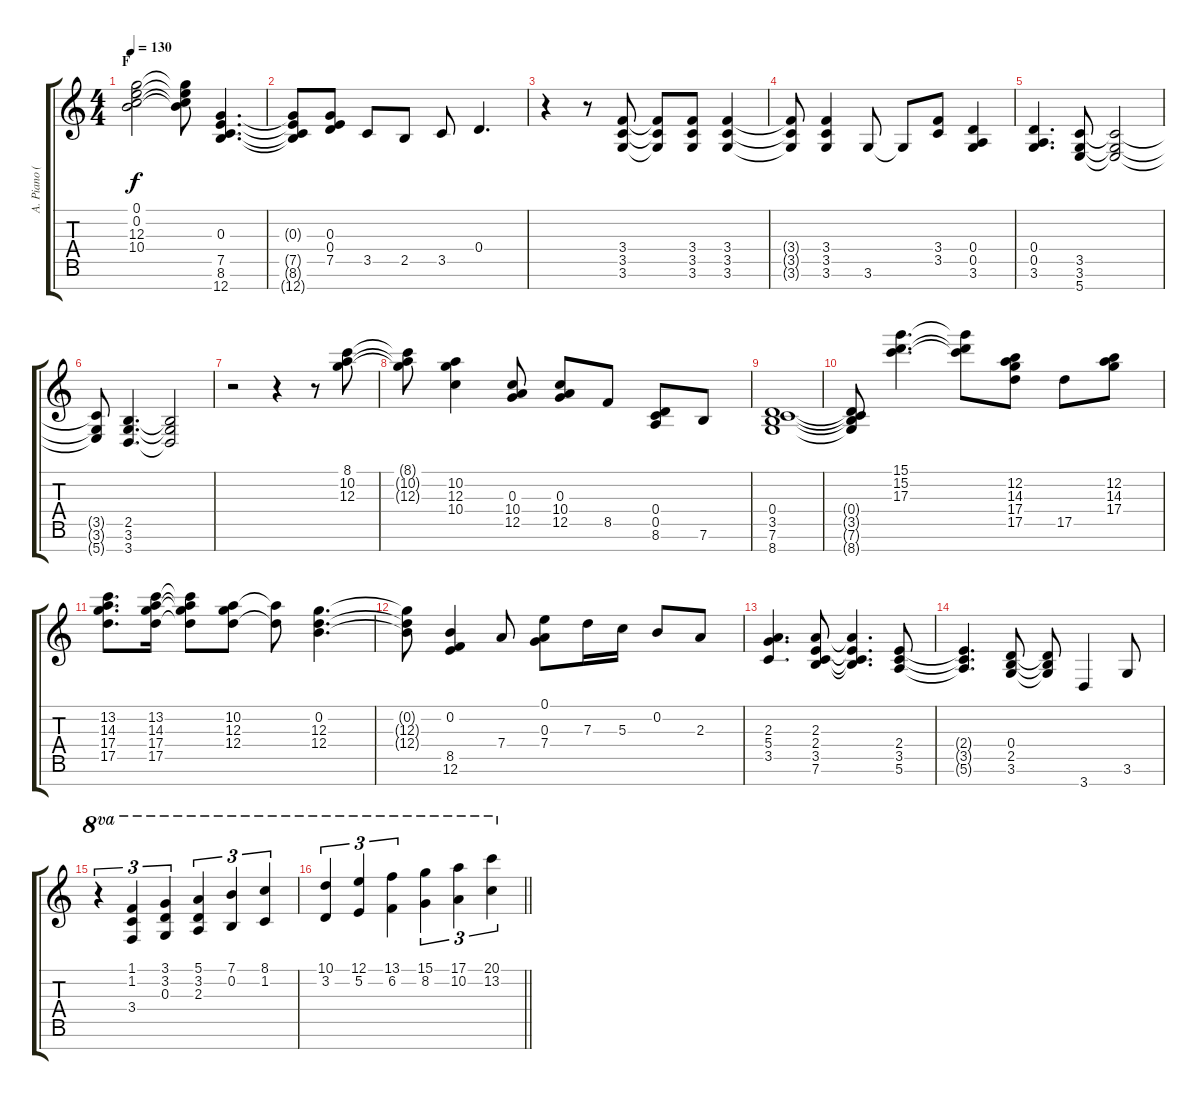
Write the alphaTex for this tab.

\track ("A. Piano (Right Hand)" "A. Piano (") {instrument acousticgrandpiano}
\staff {score tabs}
\tuning (E5 B4 G4 D4 A3 E3 B2) {hide}
\ts (4 4)
\section ("" "F")
\tempo 130
\clef g2
\ks c
(0.1 0.2 12.3 10.4).2{dy f} (0.1{t} 0.2{t} 12.3{t} 10.4{t}).8 (0.3 7.5 8.6 12.7).4{d} |
(0.3{t} 7.5{t} 8.6{t} 12.7{t}).8 (0.3 0.4 7.5).8 3.5.8 2.5.8 3.5.8 0.4.4{d} |
r.4 r.8 (3.4 3.5 3.6).8 (3.4{t} 3.5{t} 3.6{t}).8 (3.4 3.5 3.6).8 (3.4 3.5 3.6).4 |
(3.4{t} 3.5{t} 3.6{t}).8 (3.4 3.5 3.6).4 3.6.8 3.6{t}.8 (3.4 3.5).8 (0.4 0.5 3.6).4 |
(0.4 0.5 3.6).4{d} (3.5 3.6 5.7).8 (3.5{t} 3.6{t} 5.7{t}).2 |
(3.5{t} 3.6{t} 5.7{t}).8 (2.5 3.6 3.7).4{d} (2.5{t} 3.6{t} 3.7{t}).2 |
r.2 r.4 r.8 (8.1 10.2 12.3).8 |
(8.1{t} 10.2{t} 12.3{t}).8 (10.2 12.3 10.4).4 (0.3 10.4 12.5).8 (0.3 10.4 12.5).8 8.5.8 (0.4 0.5 8.6).8 7.6.8 |
(0.4 3.5 7.6 8.7).1 |
(0.4{t} 3.5{t} 7.6{t} 8.7{t}).8 (15.1 15.2 17.3).4{d} (15.1{t} 15.2{t} 17.3{t}).8 (12.2 14.3 17.4 17.5).8 17.5.8 (12.2 14.3 17.4).8 |
(13.2 14.3 17.4 17.5).8{d} (13.2 14.3 17.4 17.5).16 (13.2{t} 14.3{t} 17.4{t} 17.5{t}).8 (10.2 12.3 12.4).8 (10.2{t} 12.4{t}).8 (0.2 12.3 12.4).4{d} |
(0.2{t} 12.3{t} 12.4{t}).8 (0.2 8.5 12.6).4 7.4.8 (0.1 0.3 7.4).8 7.3.16 5.3.16 0.2.8 2.3.8 |
(2.3 5.4 3.5).4{d} (2.3 2.4 3.5 7.6).8 (2.3{t} 2.4{t} 3.5{t} 7.6{t}).4{d} (2.4 3.5 5.6).8 |
(2.4{t} 3.5{t} 5.6{t}).4{d} (0.4 2.5 3.6).8 (0.4{t} 2.5{t} 3.6{t}).8 3.7.4 3.6.8 |
r.4{tu (3 2) ot 8va} (1.1 1.2 3.4).4{tu (3 2) ot 8va} (3.1 3.2 0.3).4{tu (3 2) ot 8va} (5.1 3.2 2.3).4{tu (3 2) ot 8va} (7.1 0.2).4{tu (3 2) ot 8va} (8.1 1.2).4{tu (3 2) ot 8va} |
\barLineRight lightlight
(10.1 3.2).4{tu (3 2) ot 8va} (12.1 5.2).4{tu (3 2) ot 8va} (13.1 6.2).4{tu (3 2) ot 8va} (15.1 8.2).4{tu (3 2) ot 8va} (17.1 10.2).4{tu (3 2) ot 8va} (20.1 13.2).4{tu (3 2) ot 8va}
